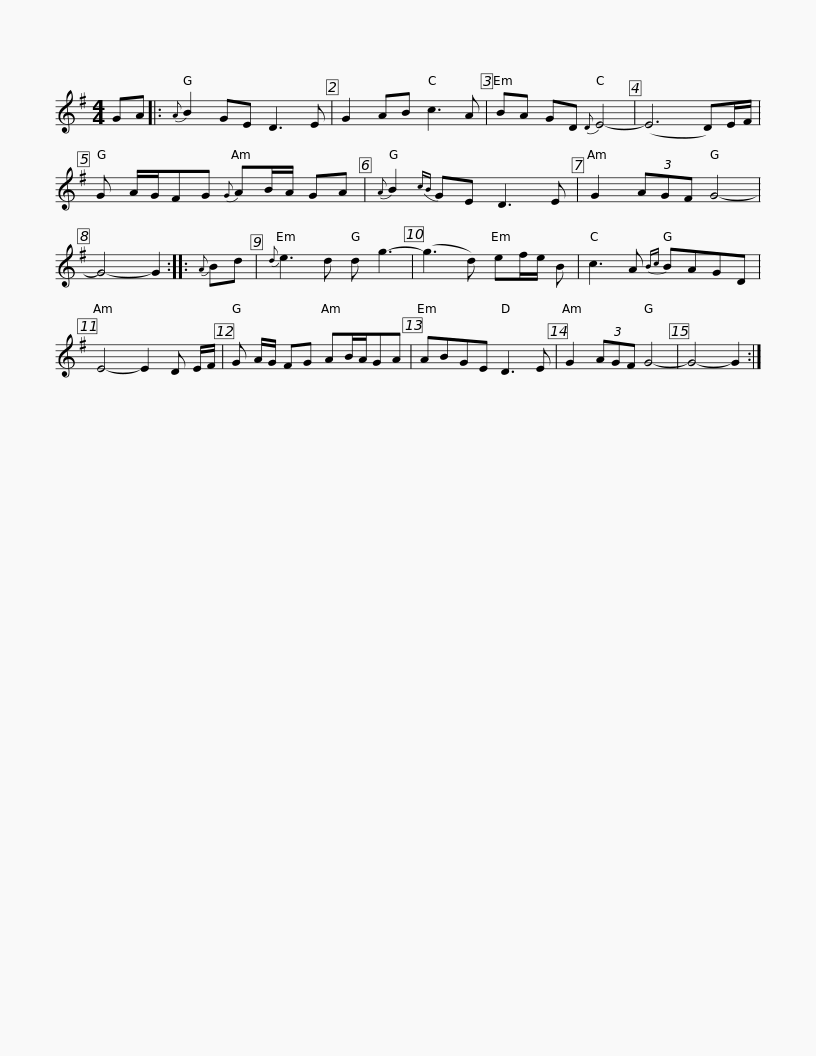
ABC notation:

X:1
L:1/8
M:4/4
I:linebreak $
K:G
V:1 treble
V:1
 GA |:{A} B2 GE D3 E | G2 AB c3 A | BA GD{D} E4- | (E6 D)E/F/ | %5
 G A/G/FG{G} AB/A/ GA |${A} B2{cB} GE D3 E | G2 (3AGF G4- | G4- G2 ::{A} Bd | %10
{d} e3 d d g3- | (g3 d) ef/e/ B | c3 A{Bc} BAGD |$ E4- E2 D E/F/ | G A/G/ FG AB/A/GA | %15
 ABGE D3 E | G2 (3AGF G4- | G4- G2 :| %18
